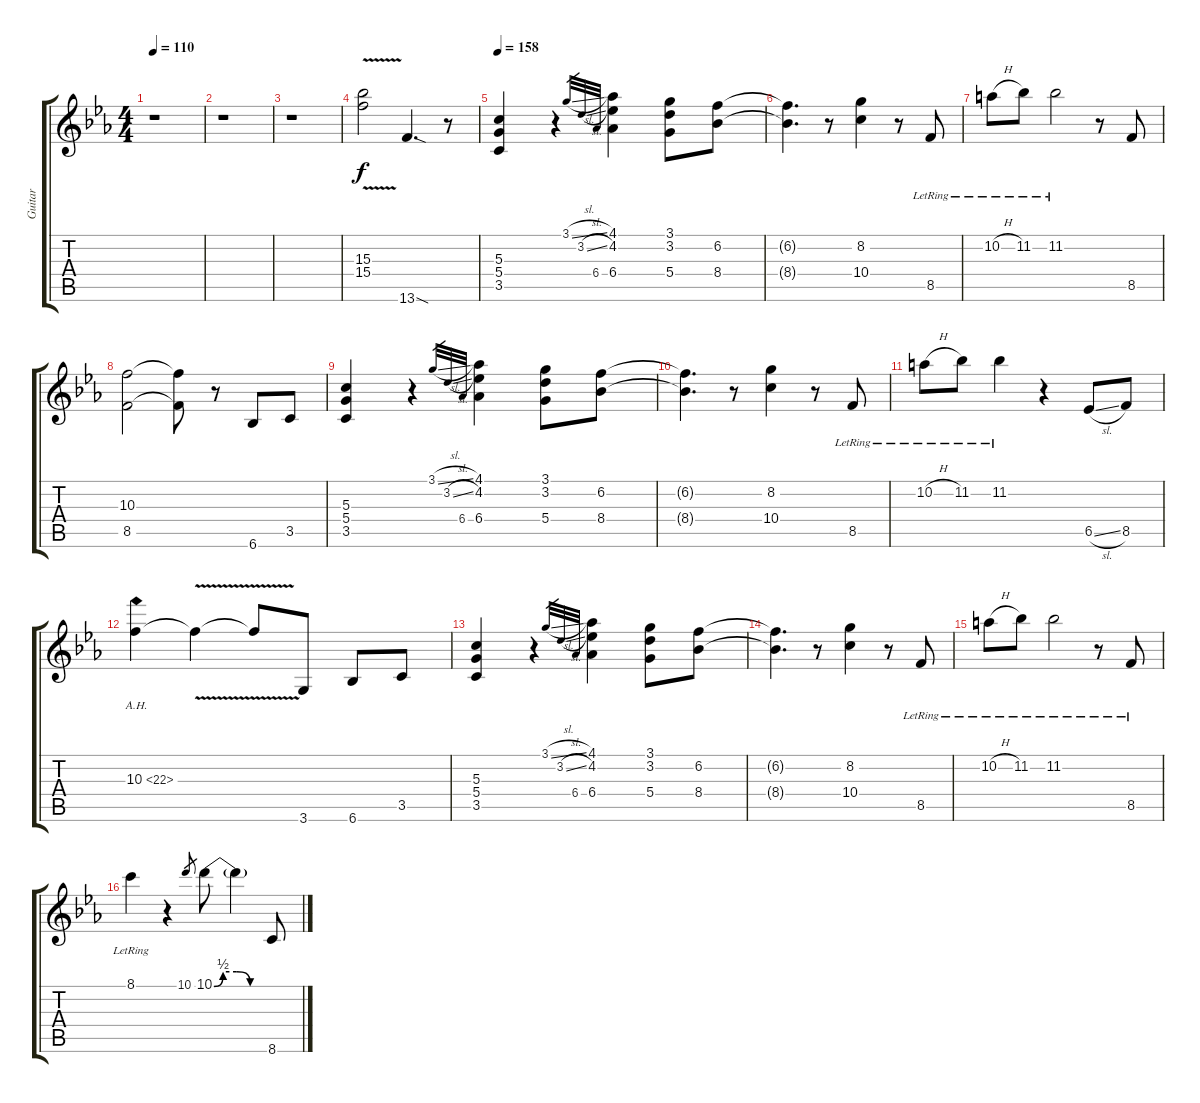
\track ("Guitar" "Guitar") {instrument overdrivenguitar}
\staff {score tabs}
\tuning (E4 B3 G3 D3 A2 E2) {hide}
\ts (4 4)
\tempo 110
\clef g2
\ks eb
r.1{dy f instrument overdrivenguitar} |
r.1 |
r.1 |
(15.3{v} 15.4{v}).2 13.6{sod}.4{d} r.8 |
\tempo 158
(5.3 5.4 3.5).4 r.4 3.1{sl}.32{gr} 3.2{sl}.32{gr} 6.4.32{gr} (4.1 4.2 6.4).4 (3.1 3.2 5.4).8 (6.2 8.4).8 |
(6.2{t} 8.4{t}).4{d} r.8 (8.2 10.4).4 r.8 8.5{lr}.8 |
10.2{h lr}.8 11.2{lr}.8 11.2{lr}.2 r.8 8.5.8 |
(10.3 8.5).2 (10.3{t} 8.5{t}).8 r.8 6.6.8 3.5.8 |
(5.3 5.4 3.5).4 r.4 3.1{sl}.32{gr} 3.2{sl}.32{gr} 6.4.32{gr} (4.1 4.2 6.4).4 (3.1 3.2 5.4).8 (6.2 8.4).8 |
(6.2{t} 8.4{t}).4{d} r.8 (8.2 10.4).4 r.8 8.5{lr}.8 |
10.2{h lr}.8 11.2{lr}.8 11.2{lr}.4 r.4 6.5{sl}.8 8.5.8 |
10.3{ah 12}.4 10.3{v t}.4 10.3{v t}.8 3.6.8 6.6.8 3.5.8 |
(5.3 5.4 3.5).4 r.4 3.1{sl}.32{gr} 3.2{sl}.32{gr} 6.4.32{gr} (4.1 4.2 6.4).4 (3.1 3.2 5.4).8 (6.2 8.4).8 |
(6.2{t} 8.4{t}).4{d} r.8 (8.2 10.4).4 r.8 8.5{lr}.8 |
10.2{h lr}.8 11.2{lr}.8 11.2{lr}.2 r.8 8.5{lr}.8 |
8.1{lr}.4 r.4 10.1.8{gr} 10.1{be (custom 0 0 10 2 25 2 40 0 60 0)}.8 10.1{t}.4 8.6.8
